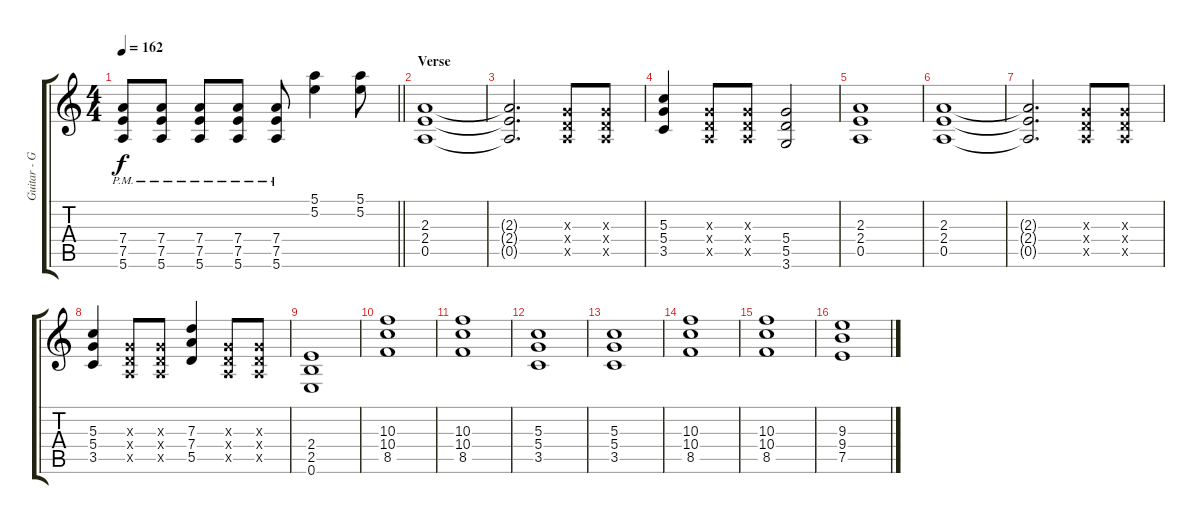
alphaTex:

\track ("Guitar - Glenn Tipton" "Guitar - G") {instrument distortionguitar}
\staff {score tabs}
\tuning (E4 B3 G3 D3 A2 E2) {hide}
\ts (4 4)
\tempo 162
\clef g2
\barLineRight lightlight
\ks c
(7.4{pm} 7.5{pm} 5.6{pm}).8{dy f} (7.4{pm} 7.5{pm} 5.6{pm}).8 (7.4{pm} 7.5{pm} 5.6{pm}).8 (7.4{pm} 7.5{pm} 5.6{pm}).8 (7.4{pm} 7.5{pm} 5.6{pm}).8 (5.1 5.2).4 (5.1 5.2).8 |
\section ("" "Verse")
(2.3 2.4 0.5).1 |
(2.3{t} 2.4{t} 0.5{t}).2{d} (0.3{x} 0.4{x} 0.5{x}).8 (0.3{x} 0.4{x} 0.5{x}).8 |
(5.3 5.4 3.5).4 (0.3{x} 0.4{x} 0.5{x}).8 (0.3{x} 0.4{x} 0.5{x}).8 (5.4 5.5 3.6).2 |
(2.3 2.4 0.5).1 |
(2.3 2.4 0.5).1 |
(2.3{t} 2.4{t} 0.5{t}).2{d} (0.3{x} 0.4{x} 0.5{x}).8 (0.3{x} 0.4{x} 0.5{x}).8 |
(5.3 5.4 3.5).4 (0.3{x} 0.4{x} 0.5{x}).8 (0.3{x} 0.4{x} 0.5{x}).8 (7.3 7.4 5.5).4 (0.3{x} 0.4{x} 0.5{x}).8 (0.3{x} 0.4{x} 0.5{x}).8 |
(2.4 2.5 0.6).1 |
(10.3 10.4 8.5).1 |
(10.3 10.4 8.5).1 |
(5.3 5.4 3.5).1 |
(5.3 5.4 3.5).1 |
(10.3 10.4 8.5).1 |
(10.3 10.4 8.5).1 |
(9.3 9.4 7.5).1
